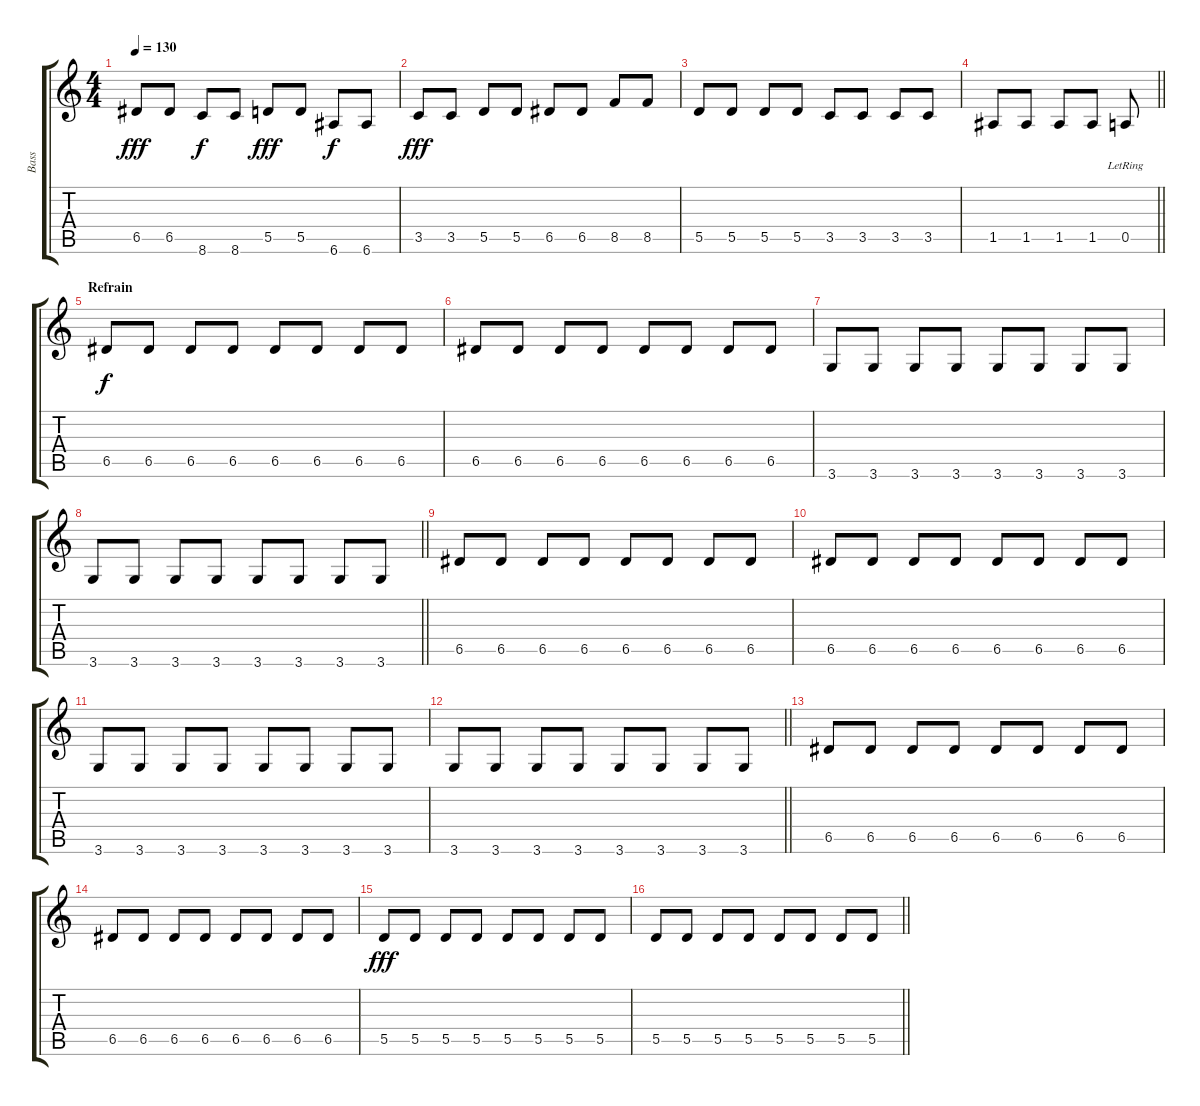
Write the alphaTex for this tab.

\track ("Bass" "Bass") {instrument electricbassfinger}
\staff {score tabs}
\tuning (E4 B3 G3 D3 A2 E2) {hide}
\ts (4 4)
\tempo 130
\clef g2
\ks c
6.5.8{dy fff} 6.5.8 8.6.8{dy f} 8.6.8 5.5.8{dy fff} 5.5.8 6.6.8{dy f} 6.6.8 |
3.5.8{dy fff} 3.5.8 5.5.8 5.5.8 6.5.8 6.5.8 8.5.8 8.5.8 |
5.5.8 5.5.8 5.5.8 5.5.8 3.5.8 3.5.8 3.5.8 3.5.8 |
\barLineRight lightlight
1.5.8 1.5.8 1.5.8 1.5.8 0.5{lr}.8 |
\section ("" "Refrain")
6.5.8{dy f} 6.5.8 6.5.8 6.5.8 6.5.8 6.5.8 6.5.8 6.5.8 |
6.5.8 6.5.8 6.5.8 6.5.8 6.5.8 6.5.8 6.5.8 6.5.8 |
3.6.8 3.6.8 3.6.8 3.6.8 3.6.8 3.6.8 3.6.8 3.6.8 |
\barLineRight lightlight
3.6.8 3.6.8 3.6.8 3.6.8 3.6.8 3.6.8 3.6.8 3.6.8 |
6.5.8 6.5.8 6.5.8 6.5.8 6.5.8 6.5.8 6.5.8 6.5.8 |
6.5.8 6.5.8 6.5.8 6.5.8 6.5.8 6.5.8 6.5.8 6.5.8 |
3.6.8 3.6.8 3.6.8 3.6.8 3.6.8 3.6.8 3.6.8 3.6.8 |
\barLineRight lightlight
3.6.8 3.6.8 3.6.8 3.6.8 3.6.8 3.6.8 3.6.8 3.6.8 |
6.5.8 6.5.8 6.5.8 6.5.8 6.5.8 6.5.8 6.5.8 6.5.8 |
6.5.8 6.5.8 6.5.8 6.5.8 6.5.8 6.5.8 6.5.8 6.5.8 |
5.5.8{dy fff} 5.5.8 5.5.8 5.5.8 5.5.8 5.5.8 5.5.8 5.5.8 |
\barLineRight lightlight
5.5.8 5.5.8 5.5.8 5.5.8 5.5.8 5.5.8 5.5.8 5.5.8
